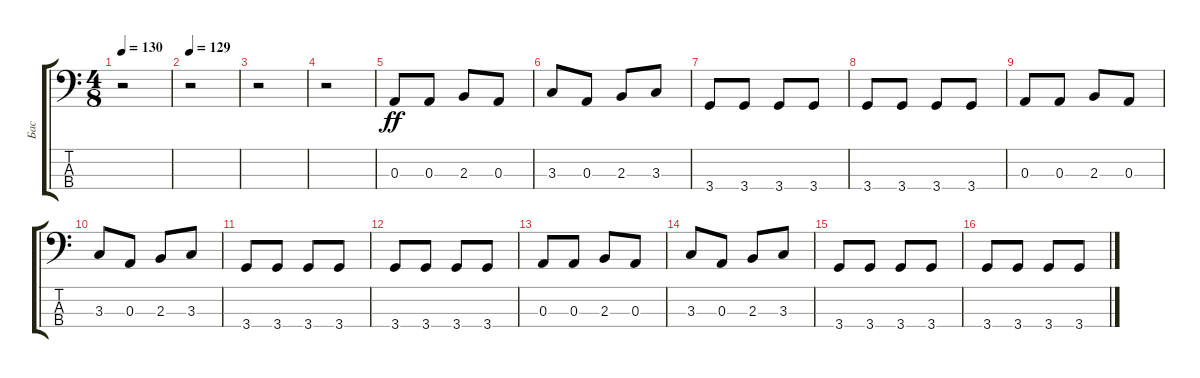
\track ("Бас" "Бас") {instrument electricbasspick}
\staff {score tabs}
\tuning (G2 D2 A1 E1) {hide}
\ts (4 8)
\tempo 130
\clef f4
\ks c
r.2{dy ff instrument electricbasspick} |
\tempo 129
r.2 |
r.2 |
r.2 |
0.3.8 0.3.8 2.3.8 0.3.8 |
3.3.8 0.3.8 2.3.8 3.3.8 |
3.4.8 3.4.8 3.4.8 3.4.8 |
3.4.8 3.4.8 3.4.8 3.4.8 |
0.3.8 0.3.8 2.3.8 0.3.8 |
3.3.8 0.3.8 2.3.8 3.3.8 |
3.4.8 3.4.8 3.4.8 3.4.8 |
3.4.8 3.4.8 3.4.8 3.4.8 |
0.3.8 0.3.8 2.3.8 0.3.8 |
3.3.8 0.3.8 2.3.8 3.3.8 |
3.4.8 3.4.8 3.4.8 3.4.8 |
3.4.8 3.4.8 3.4.8 3.4.8
